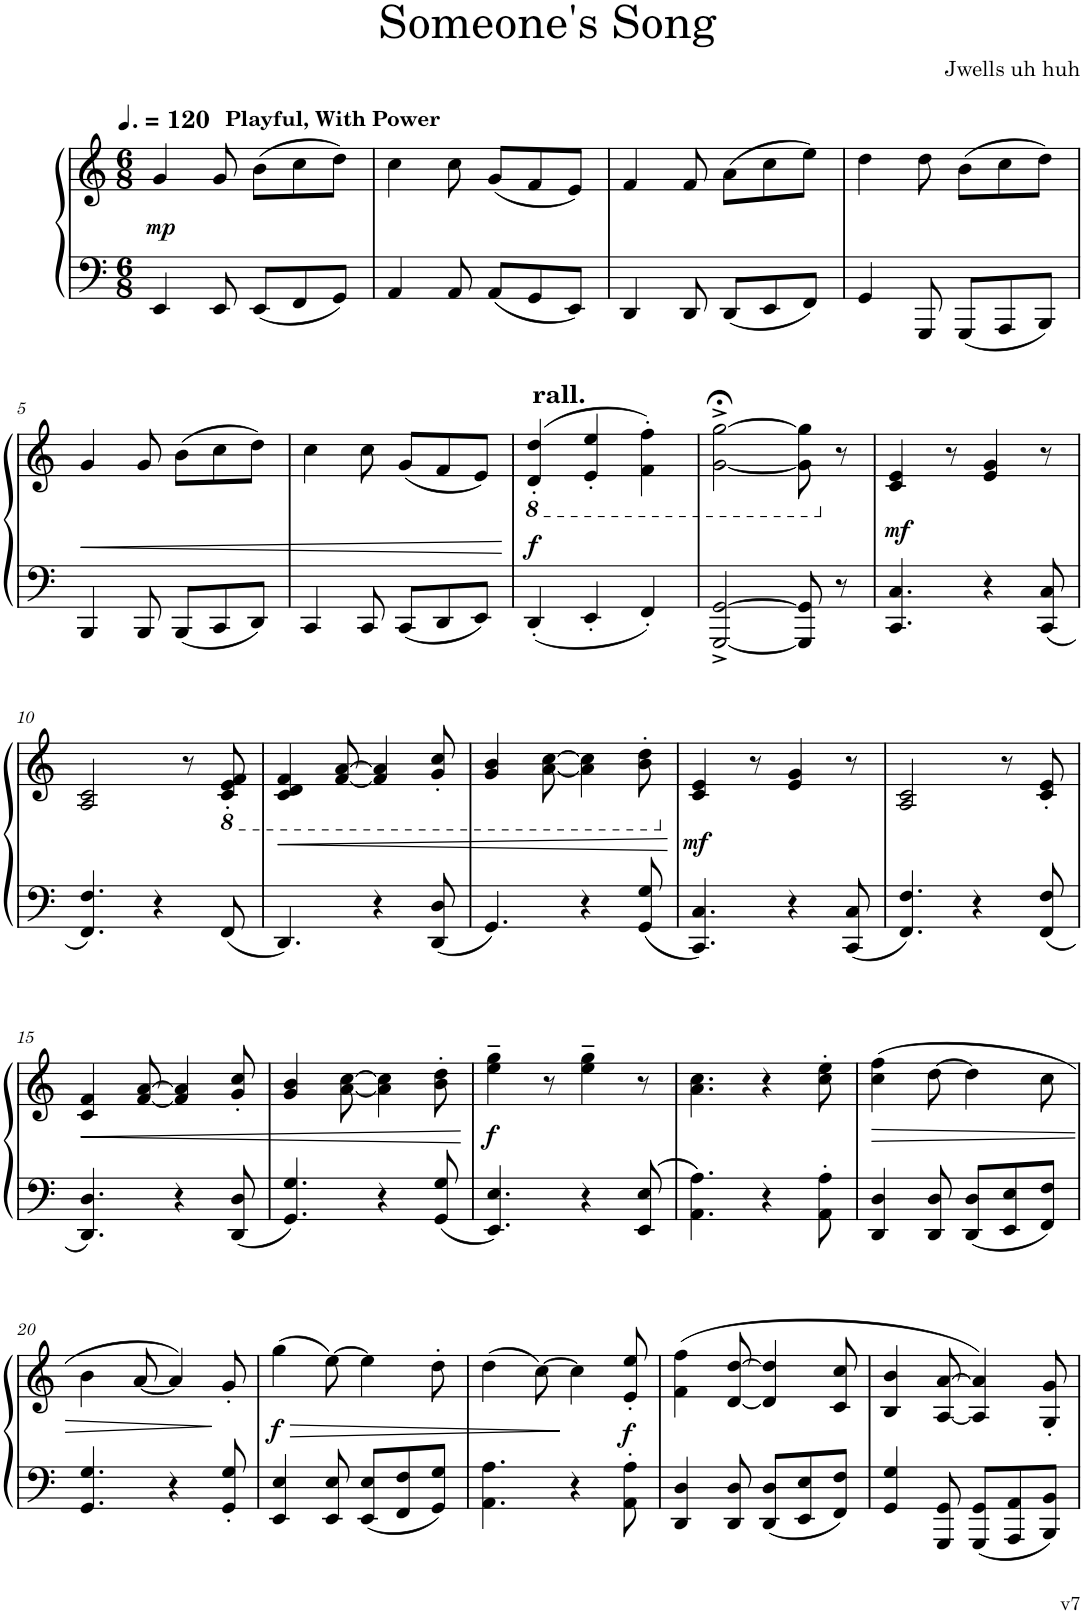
**kern	**kern	**dynam
*part1	*part1	*part1
*staff2	*staff1	*staff1/2
*I"Piano, bass	*	*
*I'Pno.	*	*
*clefF4	*clefG2	*
*k[]	*k[]	*
*M6/8	*M6/8	*
*MM180	*MM180	*
=1	=1	=1
!	!LO:TX:a:B:t=Playful, With Power	!
!	!	!LO:DY:b
4EE/	4g/	mp
8EE/	8g/	.
8EE/L	(8b\L	.
8FF/	8cc\	.
8GG/J	8dd\J)	.
=2	=2	=2
4AA/	4cc\	.
8AA/	8cc\	.
8AA/L	(8g/L	.
8GG/	8f/	.
8EE/J	8e/J)	.
=3	=3	=3
4DD/	4f/	.
8DD/	8f/	.
8DD/L	(8a\L	.
8EE/	8cc\	.
8FF/J	8ee\J)	.
=4	=4	=4
4GG/	4dd\	.
8GGG/	8dd\	.
8GGG/L	(8b\L	.
8AAA/	8cc\	.
8BBB/J	8dd\J)	.
!!LO:LB:g=z
=5	=5	=5
!	!	!LO:HP:b
4BBB/	4g/	<
8BBB/	8g/	.
8BBB/L	(8b\L	.
8CC/	8cc\	.
8DD/J	8dd\J)	.
=6	=6	=6
4CC/	4cc\	.
8CC/	8cc\	.
8CC/L	(8g/L	.
8DD/	8f/	.
8EE/J	8e/J)	.
.	.	[
=7	=7	=7
!	!LO:TX:a:t=rall.	!
!	!	!LO:DY:b
4DD'/	(4D/' 4d/'	f
*	*8ba	*
4EE'/	4E/' 4e/'	.
4FF'/	4F\' 4f\')	.
=8	=8	=8
[2GGG/^ [2GG/^	[2G\;<^ [2g\;<^	.
8GGG/] 8GG/]	8G\] 8g\]	.
*	*X8ba	*
8r	8r	.
=9	=9	=9
!	!	!LO:DY:b
4.CC/ 4.C/	4c/ 4e/	mf
.	8r	.
4r	4e/ 4g/	.
8CC/ 8C/	8r	.
!!LO:LB:g=z
=10	=10	=10
4.FF/ 4.F/	2A/ 2c/	.
4r	.	.
.	8r	.
*	*8ba	*
8FF/	8C/' 8E/' 8F/'	.
=11	=11	=11
!	!	!LO:HP:b
4.DD/	4C/ 4D/ 4F/	<
.	[8F/ [8A/	.
4r	4F/] 4A/]	.
8DD/ 8D/	8G/' 8c/'	.
=12	=12	=12
4.GG/	4G/ 4B/	.
.	[8A\ [8c\	.
4r	4A\] 4c\]	.
8GG/ 8G/	8B\' 8d\'	.
.	.	[
=13	=13	=13
*	*X8ba	*
!	!	!LO:DY:b
4.CC/ 4.C/	4c/ 4e/	mf
.	8r	.
4r	4e/ 4g/	.
8CC/ 8C/	8r	.
=14	=14	=14
4.FF/ 4.F/	2A/ 2c/	.
4r	.	.
.	8r	.
8FF/ 8F/	8c/' 8e/'	.
!!LO:LB:g=z
=15	=15	=15
!	!	!LO:HP:b
4.DD/ 4.D/	4c/ 4f/	<
.	[8f/ [8a/	.
4r	4f/] 4a/]	.
8DD/ 8D/	8g/' 8cc/'	.
=16	=16	=16
4.GG/ 4.G/	4g/ 4b/	.
.	[8a\ [8cc\	.
4r	4a\] 4cc\]	.
8GG/ 8G/	8b\' 8dd\'	.
.	.	[
=17	=17	=17
!	!	!LO:DY:b
4.EE/ 4.E/	4ee\~ 4gg\~	f
.	8r	.
4r	4ee\~ 4gg\~	.
8EE/ 8E/	8r	.
=18	=18	=18
4.AA\ 4.A\	4.a\ 4.cc\	.
4r	4r	.
8AA\' 8A\'	8cc\' 8ee\'	.
=19	=19	=19
!	!	!LO:HP:b
4DD/ 4D/	(4cc\ 4ff\	>
8DD/ 8D/	[8dd\	.
8DD/ 8D/L	4dd\]	.
8EE/ 8E/	.	.
8FF/ 8F/J	8cc\	.
!!LO:LB:g=z
=20	=20	=20
4.GG/ 4.G/	4b\	.
.	[8a/	.
4r	4a/])	.
8GG/' 8G/'	8g'/	]
=21	=21	=21
!	!	!LO:HP:b
!	!	!LO:DY:n=1:b
4EE/ 4E/	(4gg\	> f
8EE/ 8E/	[8ee\)	.
8EE/ 8E/L	4ee\]	.
8FF/ 8F/	.	.
8GG/ 8G/J	8dd'\	.
=22	=22	=22
4.AA\ 4.A\	(4dd\	.
.	[8cc\)	.
4r	4cc\]	]
!	!	!LO:DY:b
8AA\' 8A\'	8e/' 8ee/'	f
=23	=23	=23
4DD/ 4D/	(4f\ 4ff\	.
8DD/ 8D/	[8d/ [8dd/	.
8DD/ 8D/L	4d/] 4dd/]	.
8EE/ 8E/	.	.
8FF/ 8F/J	8c/ 8cc/	.
=24	=24	=24
4GG/ 4G/	4B/ 4b/	.
8GGG/ 8GG/	[8A/ [8a/	.
8GGG/ 8GG/L	4A/] 4a/])	.
8AAA/ 8AA/	.	.
8BBB/ 8BB/J	8G/' 8g/'	.
=	=	=
*-	*-	*-
